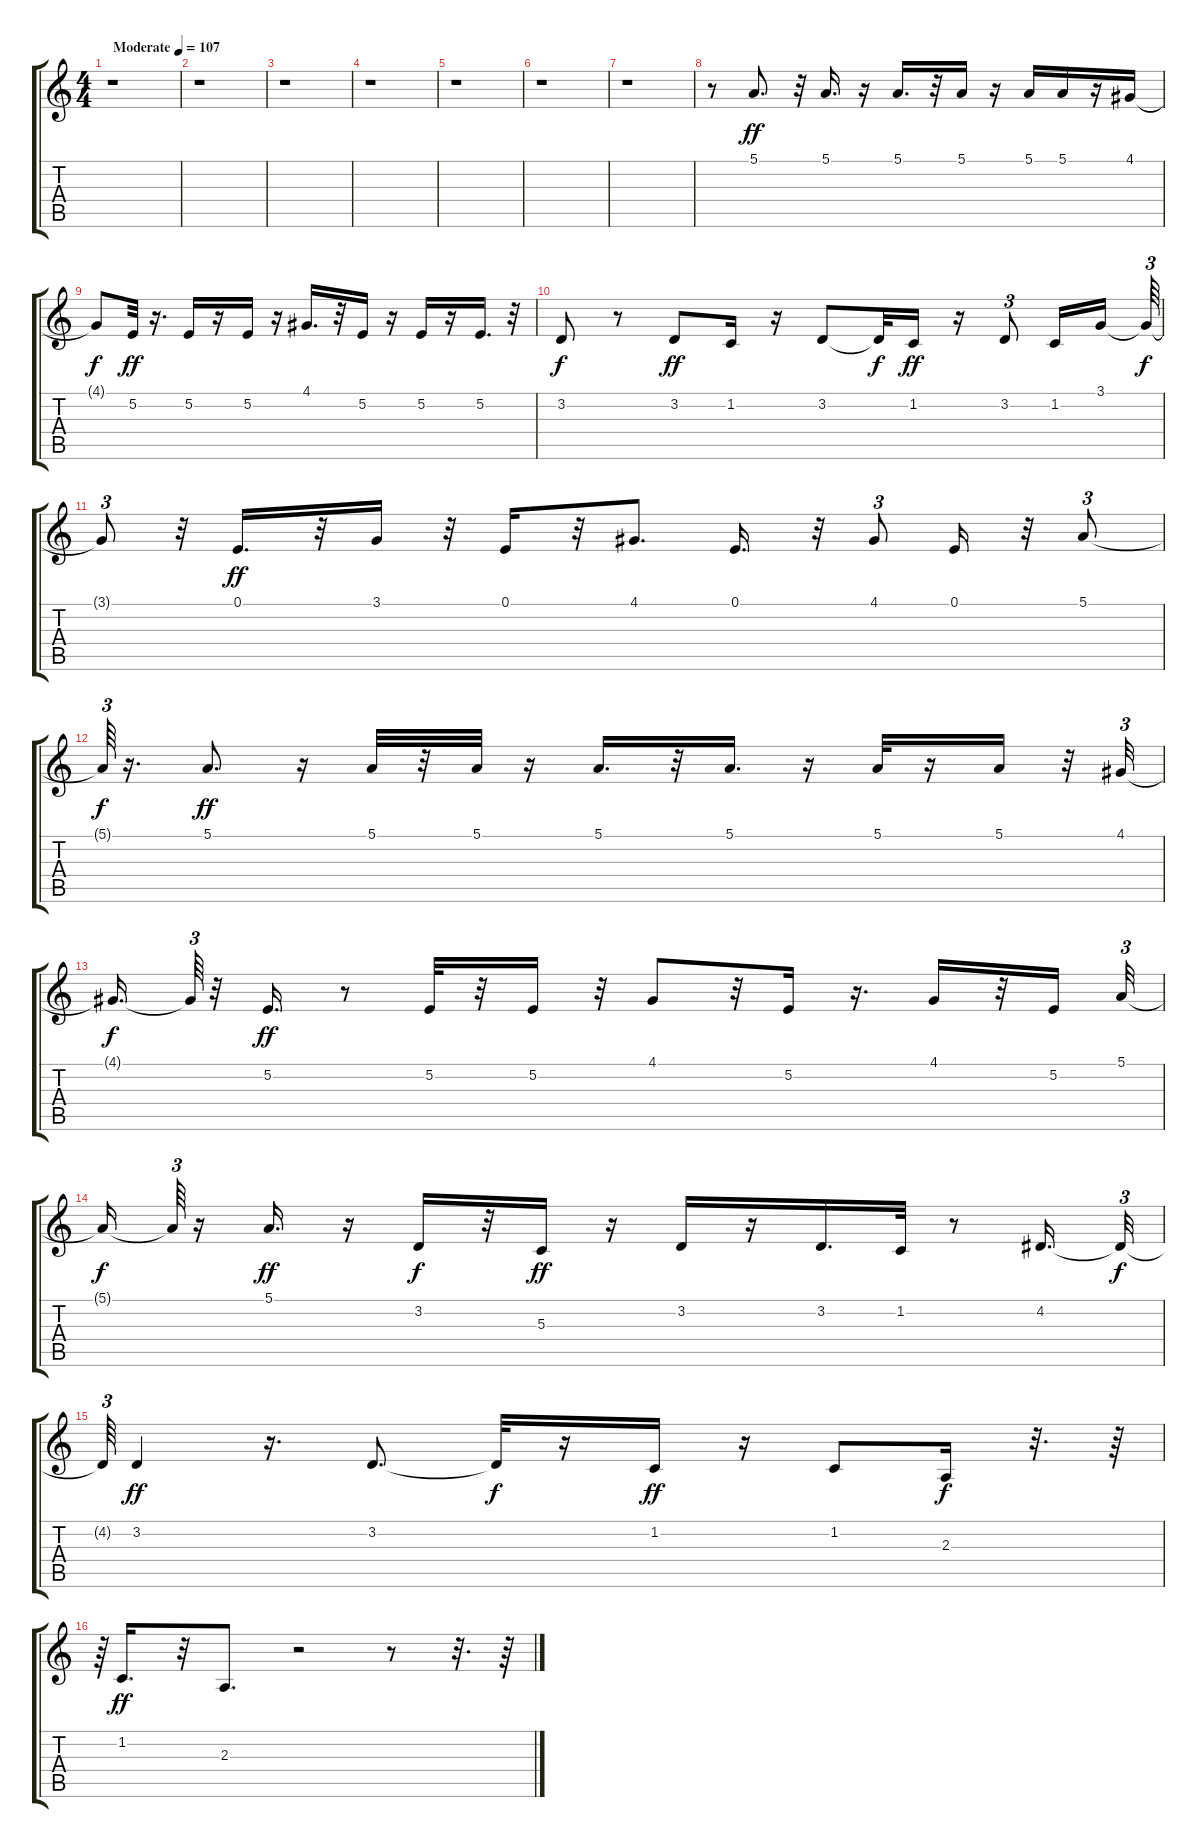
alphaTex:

\track "" {instrument lead6voice}
\staff {score tabs}
\tuning (E4 B3 G3 D3 A2 E2) {hide}
\ts (4 4)
\tempo (107 "Moderate")
\clef g2
\ks c
r.1{dy ff instrument lead6voice} |
r.1 |
r.1 |
r.1 |
r.1 |
r.1 |
r.1 |
r.8 5.1.8{d} r.32 5.1.16{d} r.16 5.1.16{d} r.32 5.1.16 r.16 5.1.16 5.1.16 r.16 4.1.16 |
4.1{t}.8{dy f} 5.2.32{dy ff} r.16{d} 5.2.16 r.16 5.2.16 r.16 4.1.16{d} r.32 5.2.16 r.16 5.2.16 r.16 5.2.16{d} r.32 |
3.2.8{dy f} r.8 3.2.8{dy ff} 1.2.16 r.16 3.2.8 3.2{t}.32{dy f} 1.2.16{dy ff} r.16 3.2.8{tu (3 2)} 1.2.16 3.1.16{beam splitsecondary} 3.1{t}.64{tu (3 2) dy f} |
3.1{t}.8{tu (3 2)} r.32 0.1.16{d dy ff} r.32 3.1.16 r.32 0.1.16 r.32 4.1.8{d} 0.1.16{d} r.32 4.1.8{tu (3 2)} 0.1.16 r.32 5.1.8{tu (3 2)} |
5.1{t}.64{tu (3 2) dy f} r.16{d} 5.1.8{d dy ff} r.16 5.1.32 r.32 5.1.32 r.16 5.1.16{d} r.32 5.1.16{d} r.16 5.1.32 r.16 5.1.16 r.32 4.1.32{tu (3 2)} |
4.1{t}.16{d dy f} 4.1{t}.64{tu (3 2)} r.32 5.2.16{d dy ff} r.8 5.2.32 r.32 5.2.16 r.32 4.1.8 r.32 5.2.16 r.16{d} 4.1.16 r.32 5.2.16 5.1.32{tu (3 2)} |
5.1{t}.16{dy f} 5.1{t}.64{tu (3 2)} r.16 5.1.16{d dy ff} r.16 3.2.16{dy f} r.32 5.3.16{dy ff} r.16 3.2.16 r.16 3.2.16{d} 1.2.32 r.8 4.2.16{d} 4.2{t}.32{tu (3 2) dy f} |
4.2{t}.64{tu (3 2)} 3.2.4{dy ff} r.16{d} 3.2.8{d} 3.2{t}.32{dy f} r.16 1.2.16{dy ff} r.16 1.2.8 2.3.16{dy f} r.32{d} r.64 |
r.64{tu (3 2)} 1.2.16{d dy ff} r.32 2.3.8{d} r.2 r.8 r.32{d} r.64
